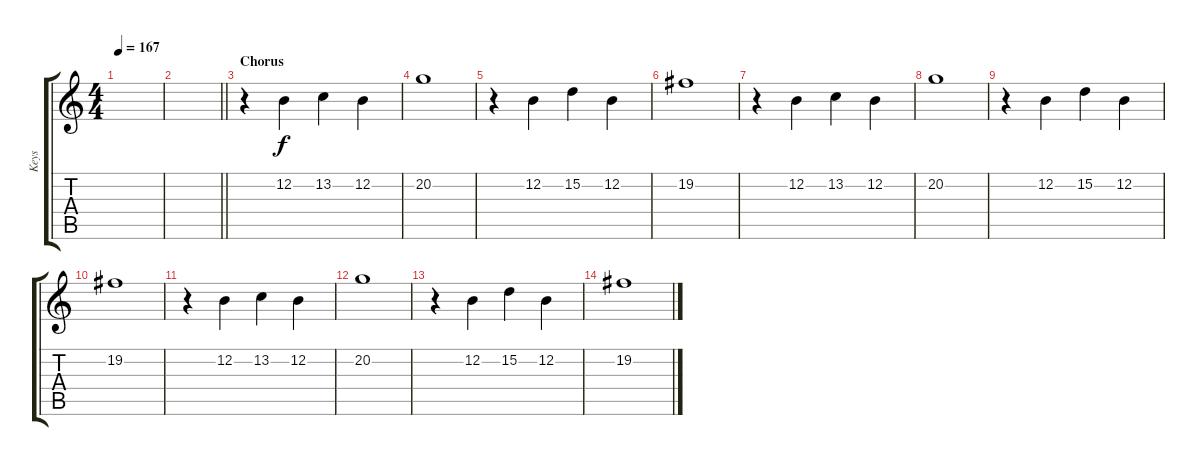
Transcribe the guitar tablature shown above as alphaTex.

\track ("Keys" "Keys") {instrument electricpiano2}
\staff {score tabs}
\tuning (E4 B3 G3 D3 A2 E2) {hide}
\ts (4 4)
\tempo 167
\clef g2
\ks c
|
\barLineRight lightlight
|
\section ("" "Chorus")
r.4 12.2.4 13.2.4 12.2.4 |
20.2.1 |
r.4 12.2.4 15.2.4 12.2.4 |
19.2.1 |
r.4 12.2.4 13.2.4 12.2.4 |
20.2.1 |
r.4 12.2.4 15.2.4 12.2.4 |
19.2.1 |
r.4 12.2.4 13.2.4 12.2.4 |
20.2.1 |
r.4 12.2.4 15.2.4 12.2.4 |
19.2.1
